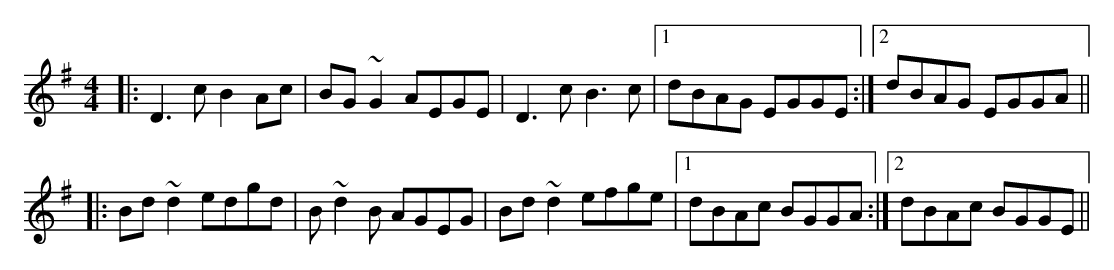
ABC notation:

X:1
M:4/4
K:G
|:D3c B2Ac|BG~G2 AEGE|D3c B3c|1 dBAG EGGE:|2 dBAG EGGA||
|:Bd~d2 edgd|B~d2B AGEG|Bd~d2 efge|1 dBAc BGGA:|2 dBAc BGGE||
